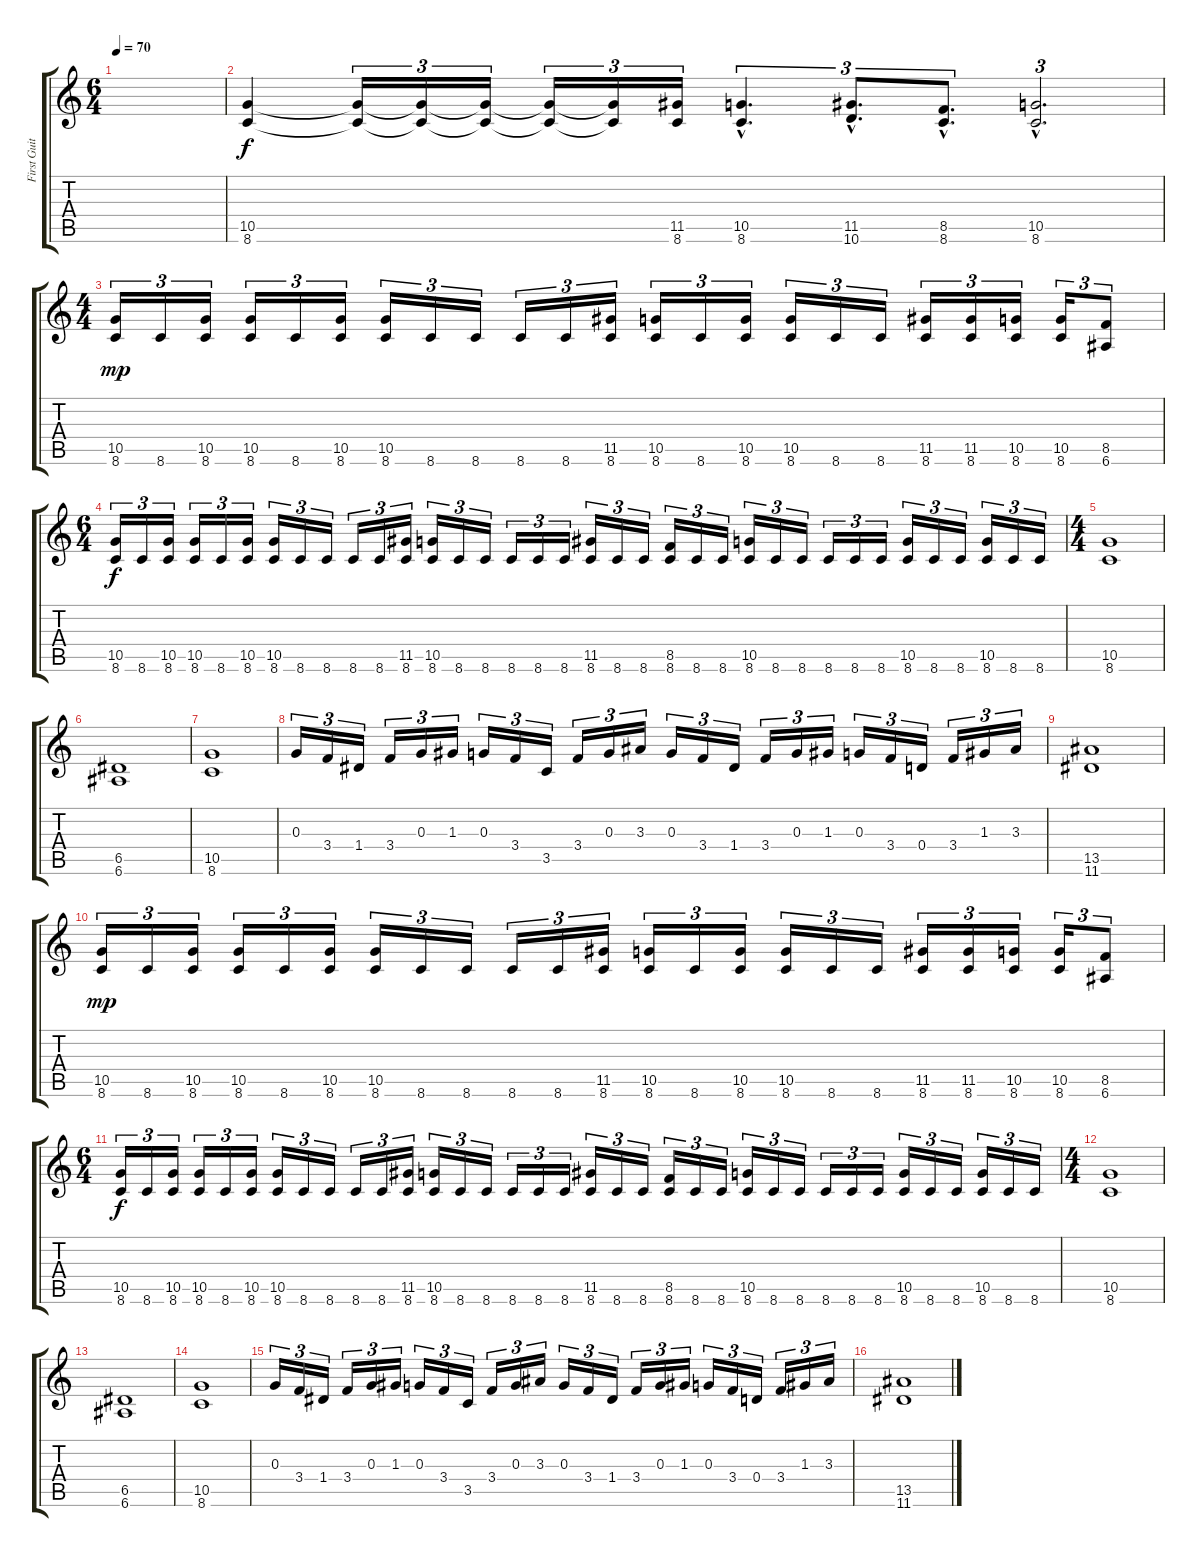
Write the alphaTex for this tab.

\track ("First Guitar" "First Guit") {instrument overdrivenguitar}
\staff {score tabs}
\tuning (E4 B3 G3 D3 A2 E2) {hide}
\ts (6 4)
\tempo 70
\clef g2
\ks c
|
(10.5 8.6).4 (10.5{t} 8.6{t}).16{tu (3 2)} (10.5{t} 8.6{t}).16{tu (3 2)} (10.5{t} 8.6{t}).16{tu (3 2)} (10.5{t} 8.6{t}).16{tu (3 2)} (10.5{t} 8.6{t}).16{tu (3 2)} (11.5 8.6).16{tu (3 2)} (10.5{hac} 8.6{hac}).4{d tu (3 2)} (11.5{hac} 10.6{hac}).8{d tu (3 2)} (8.5{hac} 8.6{hac}).8{d tu (3 2)} (10.5{hac} 8.6{hac}).2{d tu (3 2)} |
\ts (4 4)
(10.5 8.6).16{tu (3 2) dy mp} 8.6.16{tu (3 2)} (10.5 8.6).16{tu (3 2)} (10.5 8.6).16{tu (3 2)} 8.6.16{tu (3 2)} (10.5 8.6).16{tu (3 2)} (10.5 8.6).16{tu (3 2)} 8.6.16{tu (3 2)} 8.6.16{tu (3 2)} 8.6.16{tu (3 2)} 8.6.16{tu (3 2)} (11.5 8.6).16{tu (3 2)} (10.5 8.6).16{tu (3 2)} 8.6.16{tu (3 2)} (10.5 8.6).16{tu (3 2)} (10.5 8.6).16{tu (3 2)} 8.6.16{tu (3 2)} 8.6.16{tu (3 2)} (11.5 8.6).16{tu (3 2)} (11.5 8.6).16{tu (3 2)} (10.5 8.6).16{tu (3 2)} (10.5 8.6).16{tu (3 2)} (8.5 6.6).8{tu (3 2)} |
\ts (6 4)
(10.5 8.6).16{tu (3 2) dy f} 8.6.16{tu (3 2)} (10.5 8.6).16{tu (3 2)} (10.5 8.6).16{tu (3 2)} 8.6.16{tu (3 2)} (10.5 8.6).16{tu (3 2)} (10.5 8.6).16{tu (3 2)} 8.6.16{tu (3 2)} 8.6.16{tu (3 2)} 8.6.16{tu (3 2)} 8.6.16{tu (3 2)} (11.5 8.6).16{tu (3 2)} (10.5 8.6).16{tu (3 2)} 8.6.16{tu (3 2)} 8.6.16{tu (3 2)} 8.6.16{tu (3 2)} 8.6.16{tu (3 2)} 8.6.16{tu (3 2)} (11.5 8.6).16{tu (3 2)} 8.6.16{tu (3 2)} 8.6.16{tu (3 2)} (8.5 8.6).16{tu (3 2)} 8.6.16{tu (3 2)} 8.6.16{tu (3 2)} (10.5 8.6).16{tu (3 2)} 8.6.16{tu (3 2)} 8.6.16{tu (3 2)} 8.6.16{tu (3 2)} 8.6.16{tu (3 2)} 8.6.16{tu (3 2)} (10.5 8.6).16{tu (3 2)} 8.6.16{tu (3 2)} 8.6.16{tu (3 2)} (10.5 8.6).16{tu (3 2)} 8.6.16{tu (3 2)} 8.6.16{tu (3 2)} |
\ts (4 4)
(10.5 8.6).1 |
(6.5 6.6).1 |
(10.5 8.6).1 |
0.3.16{tu (3 2)} 3.4.16{tu (3 2)} 1.4.16{tu (3 2)} 3.4.16{tu (3 2)} 0.3.16{tu (3 2)} 1.3.16{tu (3 2)} 0.3.16{tu (3 2)} 3.4.16{tu (3 2)} 3.5.16{tu (3 2)} 3.4.16{tu (3 2)} 0.3.16{tu (3 2)} 3.3.16{tu (3 2)} 0.3.16{tu (3 2)} 3.4.16{tu (3 2)} 1.4.16{tu (3 2)} 3.4.16{tu (3 2)} 0.3.16{tu (3 2)} 1.3.16{tu (3 2)} 0.3.16{tu (3 2)} 3.4.16{tu (3 2)} 0.4.16{tu (3 2)} 3.4.16{tu (3 2)} 1.3.16{tu (3 2)} 3.3.16{tu (3 2)} |
(13.5 11.6).1 |
(10.5 8.6).16{tu (3 2) dy mp} 8.6.16{tu (3 2)} (10.5 8.6).16{tu (3 2)} (10.5 8.6).16{tu (3 2)} 8.6.16{tu (3 2)} (10.5 8.6).16{tu (3 2)} (10.5 8.6).16{tu (3 2)} 8.6.16{tu (3 2)} 8.6.16{tu (3 2)} 8.6.16{tu (3 2)} 8.6.16{tu (3 2)} (11.5 8.6).16{tu (3 2)} (10.5 8.6).16{tu (3 2)} 8.6.16{tu (3 2)} (10.5 8.6).16{tu (3 2)} (10.5 8.6).16{tu (3 2)} 8.6.16{tu (3 2)} 8.6.16{tu (3 2)} (11.5 8.6).16{tu (3 2)} (11.5 8.6).16{tu (3 2)} (10.5 8.6).16{tu (3 2)} (10.5 8.6).16{tu (3 2)} (8.5 6.6).8{tu (3 2)} |
\ts (6 4)
(10.5 8.6).16{tu (3 2) dy f} 8.6.16{tu (3 2)} (10.5 8.6).16{tu (3 2)} (10.5 8.6).16{tu (3 2)} 8.6.16{tu (3 2)} (10.5 8.6).16{tu (3 2)} (10.5 8.6).16{tu (3 2)} 8.6.16{tu (3 2)} 8.6.16{tu (3 2)} 8.6.16{tu (3 2)} 8.6.16{tu (3 2)} (11.5 8.6).16{tu (3 2)} (10.5 8.6).16{tu (3 2)} 8.6.16{tu (3 2)} 8.6.16{tu (3 2)} 8.6.16{tu (3 2)} 8.6.16{tu (3 2)} 8.6.16{tu (3 2)} (11.5 8.6).16{tu (3 2)} 8.6.16{tu (3 2)} 8.6.16{tu (3 2)} (8.5 8.6).16{tu (3 2)} 8.6.16{tu (3 2)} 8.6.16{tu (3 2)} (10.5 8.6).16{tu (3 2)} 8.6.16{tu (3 2)} 8.6.16{tu (3 2)} 8.6.16{tu (3 2)} 8.6.16{tu (3 2)} 8.6.16{tu (3 2)} (10.5 8.6).16{tu (3 2)} 8.6.16{tu (3 2)} 8.6.16{tu (3 2)} (10.5 8.6).16{tu (3 2)} 8.6.16{tu (3 2)} 8.6.16{tu (3 2)} |
\ts (4 4)
(10.5 8.6).1 |
(6.5 6.6).1 |
(10.5 8.6).1 |
0.3.16{tu (3 2)} 3.4.16{tu (3 2)} 1.4.16{tu (3 2)} 3.4.16{tu (3 2)} 0.3.16{tu (3 2)} 1.3.16{tu (3 2)} 0.3.16{tu (3 2)} 3.4.16{tu (3 2)} 3.5.16{tu (3 2)} 3.4.16{tu (3 2)} 0.3.16{tu (3 2)} 3.3.16{tu (3 2)} 0.3.16{tu (3 2)} 3.4.16{tu (3 2)} 1.4.16{tu (3 2)} 3.4.16{tu (3 2)} 0.3.16{tu (3 2)} 1.3.16{tu (3 2)} 0.3.16{tu (3 2)} 3.4.16{tu (3 2)} 0.4.16{tu (3 2)} 3.4.16{tu (3 2)} 1.3.16{tu (3 2)} 3.3.16{tu (3 2)} |
(13.5 11.6).1
